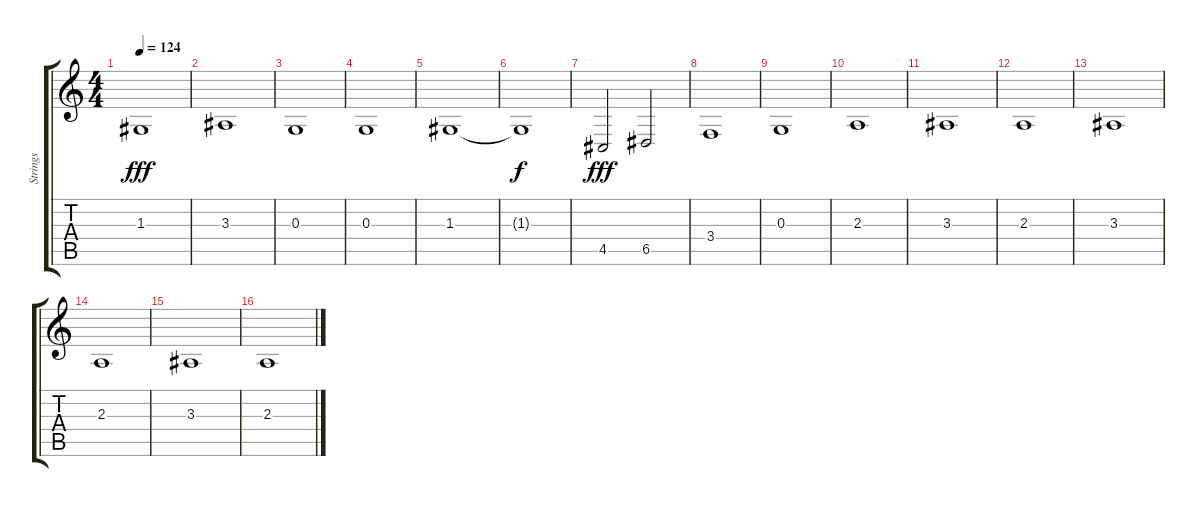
\track ("Strings" "Strings") {instrument stringensemble1}
\staff {score tabs}
\tuning (E4 B3 G3 D3 A2 E2) {hide}
\ts (4 4)
\tempo 124
\clef g2
\ks c
1.3.1{dy fff} |
3.3.1 |
0.3.1 |
0.3.1 |
1.3.1 |
1.3{t}.1{dy f} |
4.5.2{dy fff} 6.5.2 |
3.4.1 |
0.3.1 |
2.3.1 |
3.3.1 |
2.3.1 |
3.3.1 |
2.3.1 |
3.3.1 |
2.3.1
